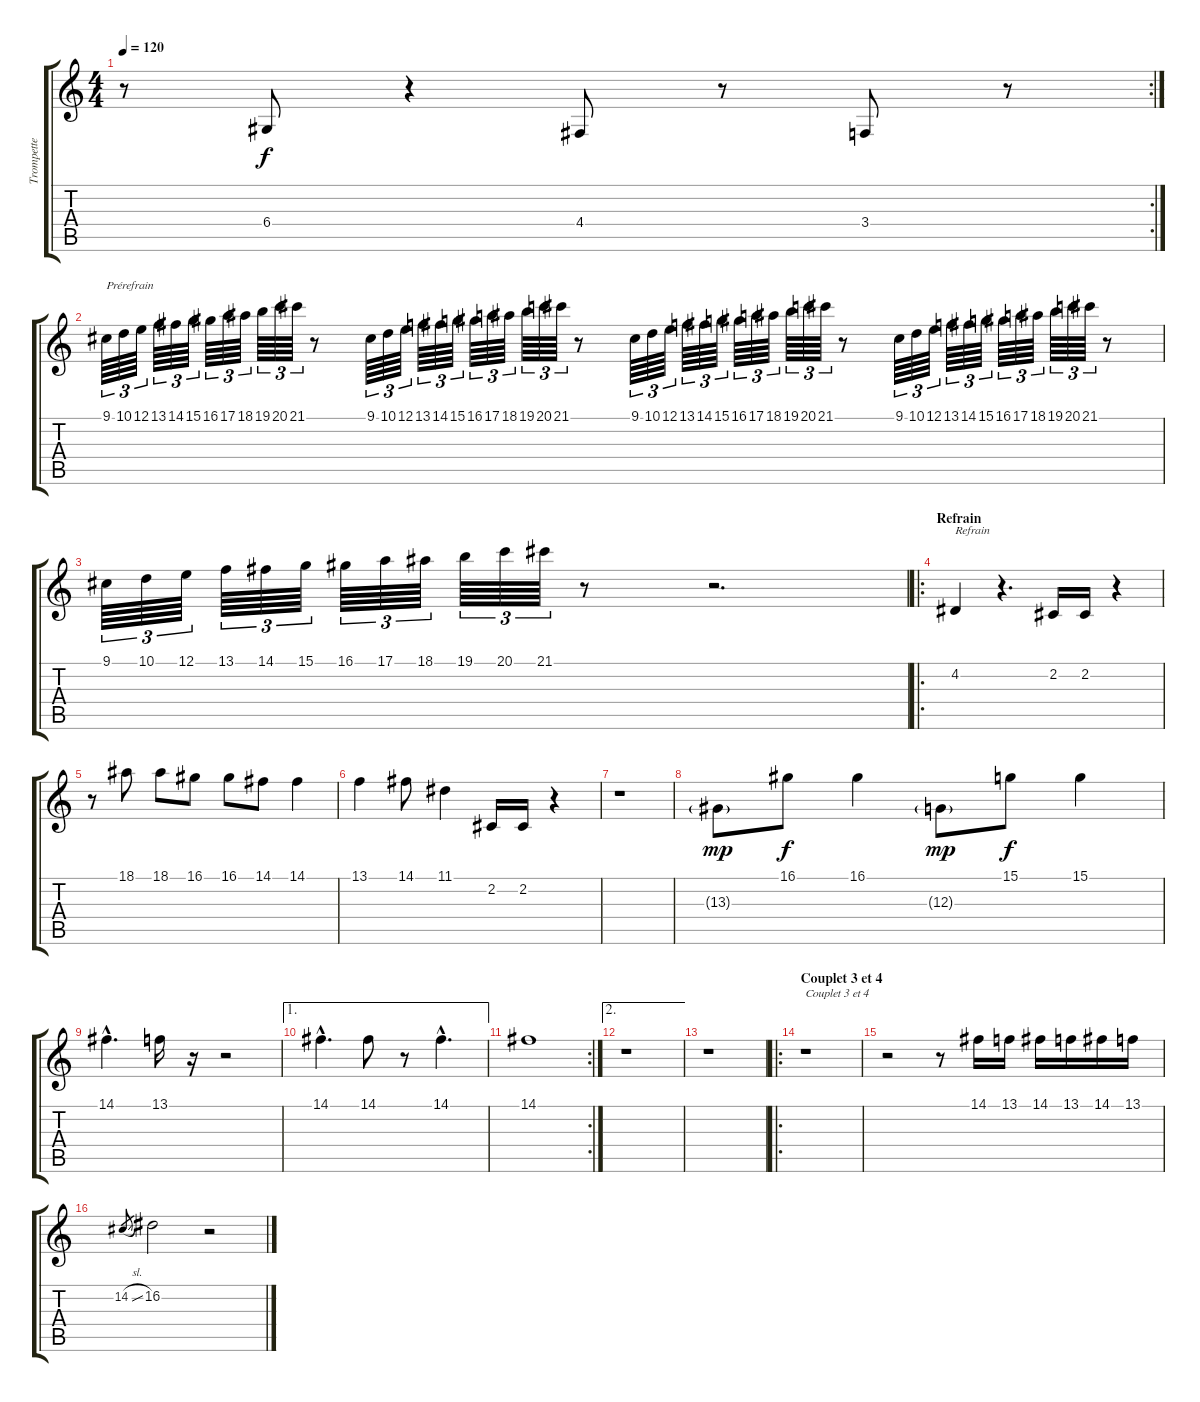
\track ("Trompette 1" "Trompette ") {instrument trombone}
\staff {score tabs}
\tuning (E4 B3 G3 D3 A2 E2) {hide}
\rc 2
\ts (4 4)
\tempo 120
\clef g2
\ks c
r.8{dy f} 6.4.8 r.4 4.4.8 r.8 3.4.8 r.8 |
9.1.64{tu (3 2) txt "Prérefrain"} 10.1.64{tu (3 2)} 12.1.64{tu (3 2)} 13.1.64{tu (3 2)} 14.1.64{tu (3 2)} 15.1.64{tu (3 2)} 16.1.64{tu (3 2)} 17.1.64{tu (3 2)} 18.1.64{tu (3 2)} 19.1.64{tu (3 2)} 20.1.64{tu (3 2)} 21.1.64{tu (3 2)} r.8 9.1.64{tu (3 2)} 10.1.64{tu (3 2)} 12.1.64{tu (3 2)} 13.1.64{tu (3 2)} 14.1.64{tu (3 2)} 15.1.64{tu (3 2)} 16.1.64{tu (3 2)} 17.1.64{tu (3 2)} 18.1.64{tu (3 2)} 19.1.64{tu (3 2)} 20.1.64{tu (3 2)} 21.1.64{tu (3 2)} r.8 9.1.64{tu (3 2)} 10.1.64{tu (3 2)} 12.1.64{tu (3 2)} 13.1.64{tu (3 2)} 14.1.64{tu (3 2)} 15.1.64{tu (3 2)} 16.1.64{tu (3 2)} 17.1.64{tu (3 2)} 18.1.64{tu (3 2)} 19.1.64{tu (3 2)} 20.1.64{tu (3 2)} 21.1.64{tu (3 2)} r.8 9.1.64{tu (3 2)} 10.1.64{tu (3 2)} 12.1.64{tu (3 2)} 13.1.64{tu (3 2)} 14.1.64{tu (3 2)} 15.1.64{tu (3 2)} 16.1.64{tu (3 2)} 17.1.64{tu (3 2)} 18.1.64{tu (3 2)} 19.1.64{tu (3 2)} 20.1.64{tu (3 2)} 21.1.64{tu (3 2)} r.8 |
9.1.64{tu (3 2)} 10.1.64{tu (3 2)} 12.1.64{tu (3 2)} 13.1.64{tu (3 2)} 14.1.64{tu (3 2)} 15.1.64{tu (3 2)} 16.1.64{tu (3 2)} 17.1.64{tu (3 2)} 18.1.64{tu (3 2)} 19.1.64{tu (3 2)} 20.1.64{tu (3 2)} 21.1.64{tu (3 2)} r.8 r.2{d} |
\ro
\section ("" "Refrain")
4.2.4{txt "Refrain"} r.4{d} 2.2.16 2.2.16 r.4 |
r.8 18.1.8 18.1.8 16.1.8 16.1.8 14.1.8 14.1.4 |
13.1.4 14.1.8 11.1.4 2.2.16 2.2.16 r.4 |
r.1 |
13.3{g}.8{dy mp} 16.1.8{dy f} 16.1.4 12.3{g}.8{dy mp} 15.1.8{dy f} 15.1.4 |
14.1{hac}.4{d} 13.1.16 r.16 r.2 |
\ae 1
14.1{hac}.4{d} 14.1.8 r.8 14.1{hac}.4{d} |
\rc 2
14.1.1 |
\ae 2
r.1 |
r.1 |
\ro
\section ("" "Couplet 3 et 4")
r.1{txt "Couplet 3 et 4"} |
r.2 r.8 14.1.16 13.1.16 14.1.16 13.1.16 14.1.16 13.1.16 |
14.2{sl}.8{gr} 16.2.2 r.2
